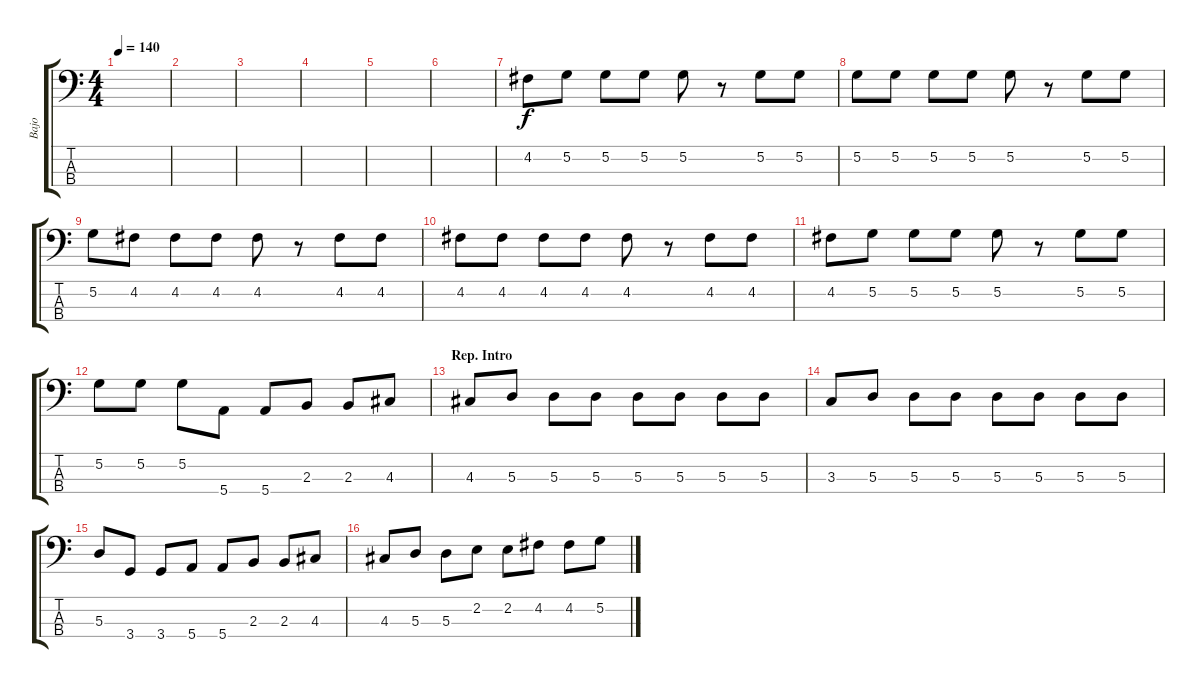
\track ("Bajo" "Bajo") {instrument electricbasspick}
\staff {score tabs}
\tuning (G2 D2 A1 E1) {hide}
\ts (4 4)
\tempo 140
\clef f4
\ks c
|
|
|
|
|
|
4.2.8 5.2.8 5.2.8 5.2.8 5.2.8 r.8 5.2.8 5.2.8 |
5.2.8 5.2.8 5.2.8 5.2.8 5.2.8 r.8 5.2.8 5.2.8 |
5.2.8 4.2.8 4.2.8 4.2.8 4.2.8 r.8 4.2.8 4.2.8 |
4.2.8 4.2.8 4.2.8 4.2.8 4.2.8 r.8 4.2.8 4.2.8 |
4.2.8 5.2.8 5.2.8 5.2.8 5.2.8 r.8 5.2.8 5.2.8 |
5.2.8 5.2.8 5.2.8 5.4.8 5.4.8 2.3.8 2.3.8 4.3.8 |
\section ("" "Rep. Intro")
4.3.8 5.3.8 5.3.8 5.3.8 5.3.8 5.3.8 5.3.8 5.3.8 |
3.3.8 5.3.8 5.3.8 5.3.8 5.3.8 5.3.8 5.3.8 5.3.8 |
5.3.8 3.4.8 3.4.8 5.4.8 5.4.8 2.3.8 2.3.8 4.3.8 |
4.3.8 5.3.8 5.3.8 2.2.8 2.2.8 4.2.8 4.2.8 5.2.8
